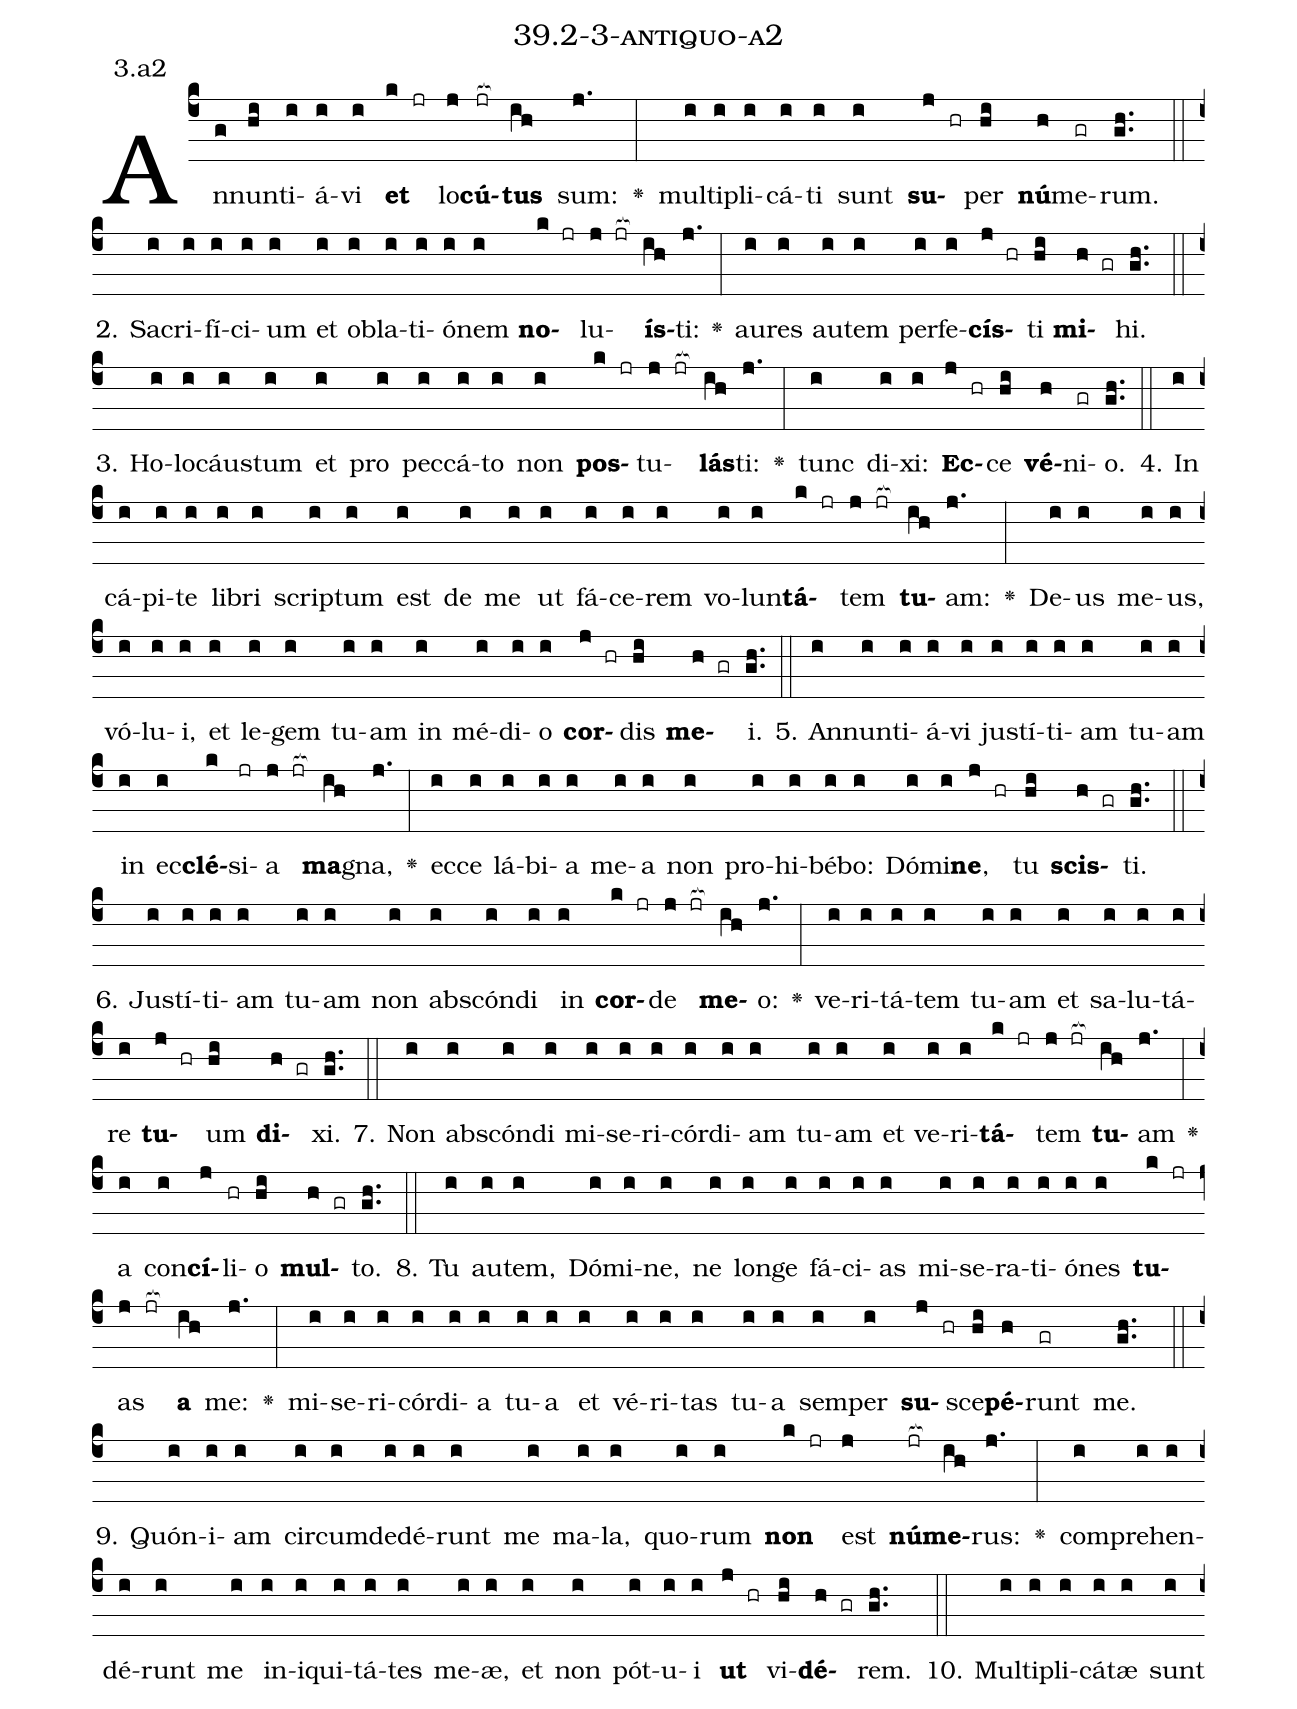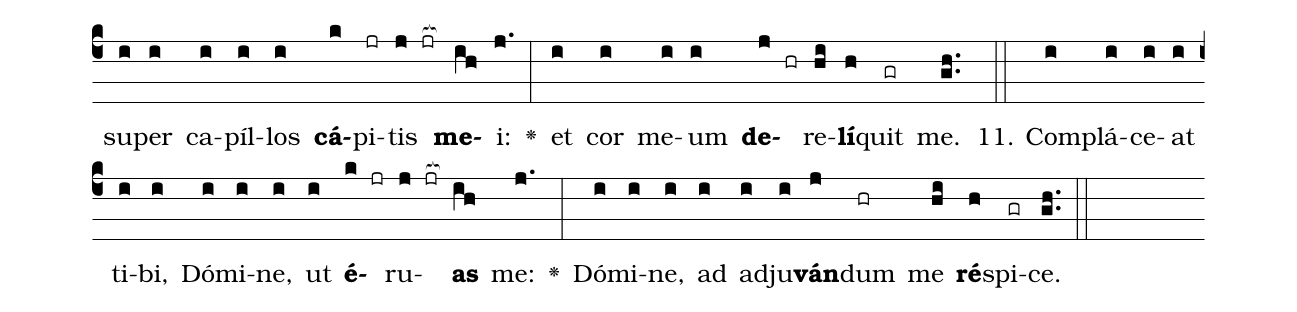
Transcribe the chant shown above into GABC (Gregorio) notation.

name: 39.2-3-antiquo-a2;
annotation: 3.a2;
%%
(c4)An(g)nun(hi)ti(i)á(i)vi(i) <b>et</b>(k jr) lo(j)<b>cú</b>(jr[ocb:1{])<b>tus</b>(ih[ocb:0}]) sum:(j.) <v>\greheightstar</v>(:) mul(i)ti(i)pli(i)cá(i)ti(i) sunt(i) <b>su</b>(j hr)per(hi) <b>nú</b>(h)me(gr)rum.(gh..) (::)
2. Sa(i)cri(i)fí(i)ci(i)um(i) et(i) ob(i)la(i)ti(i)ó(i)nem(i) <b>no</b>(k jr)lu(j jr[ocb:1{])<b>ís</b>(ih[ocb:0}])ti:(j.) <v>\greheightstar</v>(:) au(i)res(i) au(i)tem(i) per(i)fe(i)<b>cís</b>(j hr)ti(hi) <b>mi</b>(h gr)hi.(gh..) (::)
3. Ho(i)lo(i)cáus(i)tum(i) et(i) pro(i) pec(i)cá(i)to(i) non(i) <b>pos</b>(k jr)tu(j jr[ocb:1{])<b>lás</b>(ih[ocb:0}])ti:(j.) <v>\greheightstar</v>(:) tunc(i) di(i)xi:(i) <b>Ec</b>(j hr)ce(hi) <b>vé</b>(h)ni(gr)o.(gh..) (::)
4. In(i) cá(i)pi(i)te(i) li(i)bri(i) scrip(i)tum(i) est(i) de(i) me(i) ut(i) fá(i)ce(i)rem(i) vo(i)lun(i)<b>tá</b>(k jr)tem(j jr[ocb:1{]) <b>tu</b>(ih[ocb:0}])am:(j.) <v>\greheightstar</v>(:) De(i)us(i) me(i)us,(i) vó(i)lu(i)i,(i) et(i) le(i)gem(i) tu(i)am(i) in(i) mé(i)di(i)o(i) <b>cor</b>(j hr)dis(hi) <b>me</b>(h gr)i.(gh..) (::)
5. An(i)nun(i)ti(i)á(i)vi(i) jus(i)tí(i)ti(i)am(i) tu(i)am(i) in(i) ec(i)<b>clé</b>(k)si(jr)a(j jr[ocb:1{]) <b>ma</b>(ih[ocb:0}])gna,(j.) <v>\greheightstar</v>(:) ec(i)ce(i) lá(i)bi(i)a(i) me(i)a(i) non(i) pro(i)hi(i)bé(i)bo:(i) Dó(i)mi(i)<b>ne</b>,(j hr) tu(hi) <b>scis</b>(h gr)ti.(gh..) (::)
6. Jus(i)tí(i)ti(i)am(i) tu(i)am(i) non(i) abs(i)cón(i)di(i) in(i) <b>cor</b>(k jr)de(j jr[ocb:1{]) <b>me</b>(ih[ocb:0}])o:(j.) <v>\greheightstar</v>(:) ve(i)ri(i)tá(i)tem(i) tu(i)am(i) et(i) sa(i)lu(i)tá(i)re(i) <b>tu</b>(j hr)um(hi) <b>di</b>(h gr)xi.(gh..) (::)
7. Non(i) abs(i)cón(i)di(i) mi(i)se(i)ri(i)cór(i)di(i)am(i) tu(i)am(i) et(i) ve(i)ri(i)<b>tá</b>(k jr)tem(j jr[ocb:1{]) <b>tu</b>(ih[ocb:0}])am(j.) <v>\greheightstar</v>(:) a(i) con(i)<b>cí</b>(j)li(hr)o(hi) <b>mul</b>(h gr)to.(gh..) (::)
8. Tu(i) au(i)tem,(i) Dó(i)mi(i)ne,(i) ne(i) lon(i)ge(i) fá(i)ci(i)as(i) mi(i)se(i)ra(i)ti(i)ó(i)nes(i) <b>tu</b>(k jr)as(j jr[ocb:1{]) <b>a</b>(ih[ocb:0}]) me:(j.) <v>\greheightstar</v>(:) mi(i)se(i)ri(i)cór(i)di(i)a(i) tu(i)a(i) et(i) vé(i)ri(i)tas(i) tu(i)a(i) sem(i)per(i) <b>su</b>(j hr)sce(hi)<b>pé</b>(h)runt(gr) me.(gh..) (::)
9. Quón(i)i(i)am(i) cir(i)cum(i)de(i)dé(i)runt(i) me(i) ma(i)la,(i) quo(i)rum(i) <b>non</b>(k jr) est(j) <b>nú</b>(jr[ocb:1{])<b>me</b>(ih[ocb:0}])rus:(j.) <v>\greheightstar</v>(:) com(i)pre(i)hen(i)dé(i)runt(i) me(i) in(i)i(i)qui(i)tá(i)tes(i) me(i)æ,(i) et(i) non(i) pót(i)u(i)i(i) <b>ut</b>(j hr) vi(hi)<b>dé</b>(h gr)rem.(gh..) (::)
10. Mul(i)ti(i)pli(i)cá(i)tæ(i) sunt(i) su(i)per(i) ca(i)píl(i)los(i) <b>cá</b>(k)pi(jr)tis(j jr[ocb:1{]) <b>me</b>(ih[ocb:0}])i:(j.) <v>\greheightstar</v>(:) et(i) cor(i) me(i)um(i) <b>de</b>(j hr)re(hi)<b>lí</b>(h)quit(gr) me.(gh..) (::)
11. Com(i)plá(i)ce(i)at(i) ti(i)bi,(i) Dó(i)mi(i)ne,(i) ut(i) <b>é</b>(k jr)ru(j jr[ocb:1{])<b>as</b>(ih[ocb:0}]) me:(j.) <v>\greheightstar</v>(:) Dó(i)mi(i)ne,(i) ad(i) ad(i)ju(i)<b>ván</b>(j)dum(hr) me(hi) <b>ré</b>(h)spi(gr)ce.(gh..) (::)
